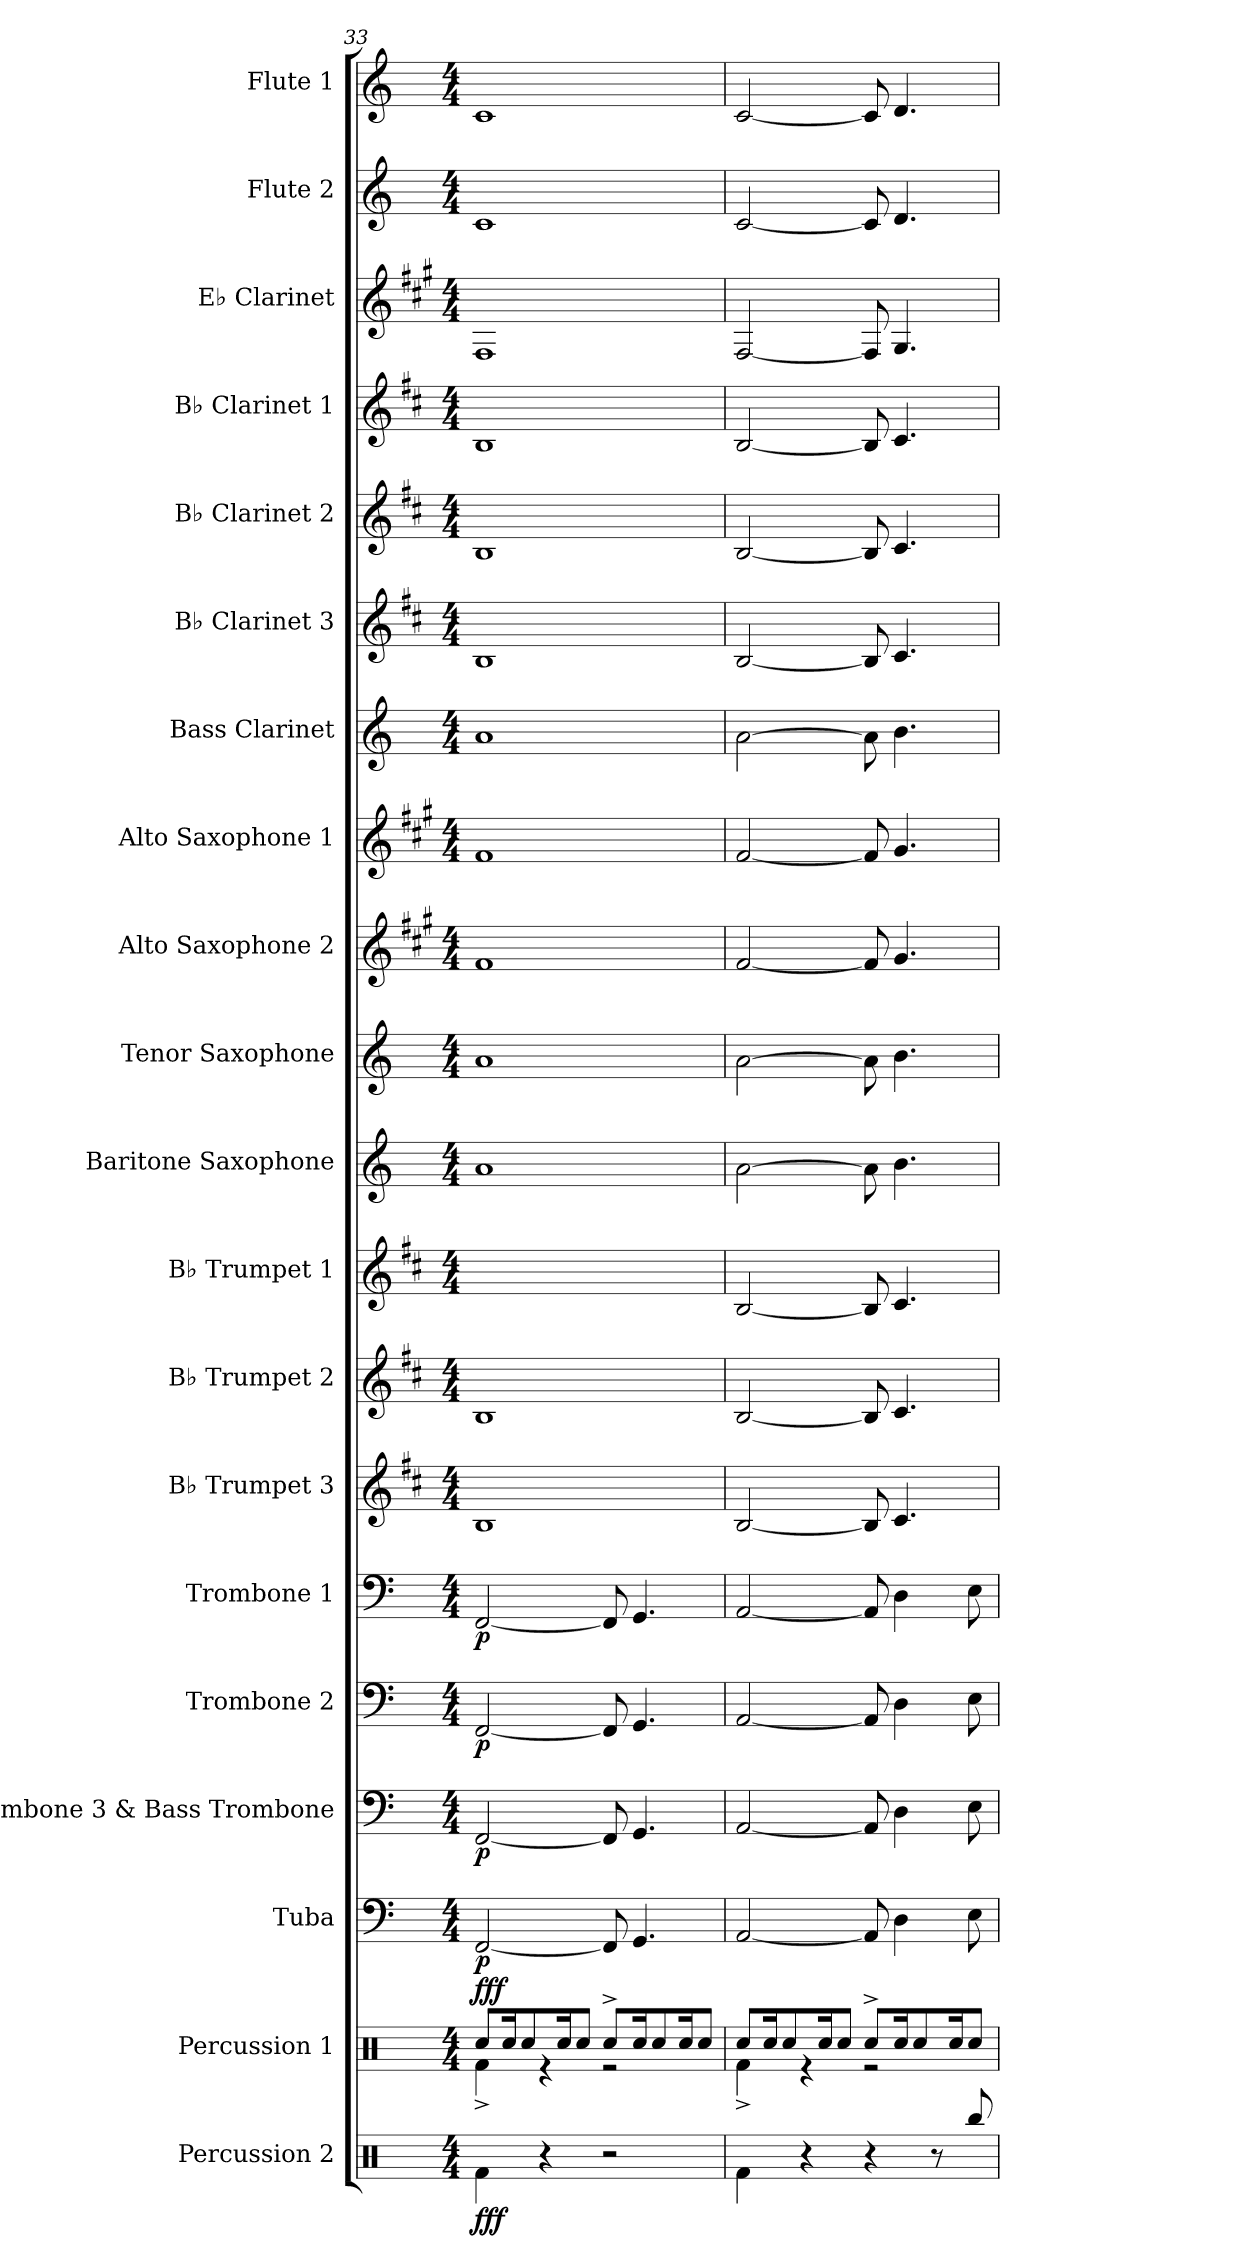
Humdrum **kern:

**kern	**dynam	**kern	**dynam	**kern	**dynam	**kern	**dynam	**kern	**dynam	**kern	**dynam	**kern	**kern	**kern	**kern	**kern	**kern	**kern	**kern	**kern	**kern	**kern	**kern	**kern	**kern
*part20	*part20	*part19	*part19	*part18	*part18	*part17	*part17	*part16	*part16	*part15	*part15	*part14	*part13	*part12	*part11	*part10	*part9	*part8	*part7	*part6	*part5	*part4	*part3	*part2	*part1
*staff20	*staff20	*staff19	*staff19	*staff18	*staff18	*staff17	*staff17	*staff16	*staff16	*staff15	*staff15	*staff14	*staff13	*staff12	*staff11	*staff10	*staff9	*staff8	*staff7	*staff6	*staff5	*staff4	*staff3	*staff2	*staff1
*I"Percussion 2	*	*I"Percussion 1	*	*I"Tuba	*	*I"Trombone 3 &amp; Bass Trombone	*	*I"Trombone 2	*	*I"Trombone 1	*	*I"B♭ Trumpet 3	*I"B♭ Trumpet 2	*I"B♭ Trumpet 1	*I"Baritone Saxophone	*I"Tenor Saxophone	*I"Alto Saxophone 2	*I"Alto Saxophone 1	*I"Bass Clarinet	*I"B♭ Clarinet 3	*I"B♭ Clarinet 2	*I"B♭ Clarinet 1	*I"E♭ Clarinet	*I"Flute 2	*I"Flute 1
*I'Perc. 2	*	*I'Perc. 1	*	*I'Tba.	*	*I'Tbn. 3 B. Tbn.	*	*I'Tbn. 2	*	*I'Tbn. 1	*	*I'B♭ Tpt. 3	*I'B♭ Tpt. 2	*I'B♭ Tpt. 1	*I'Bar. Sax.	*I'T. Sax.	*I'A. Sax. 2	*I'A. Sax. 1	*I'B. Cl.	*I'B♭ Cl. 3	*I'B♭ Cl. 2	*I'B♭ Cl. 1	*I'E♭ Cl.	*I'Fl. 2	*I'Fl. 1
*clefX	*	*clefX	*	*clefF4	*	*clefF4	*	*clefF4	*	*clefF4	*	*clefG2	*clefG2	*clefG2	*clefG2	*clefG2	*clefG2	*clefG2	*clefG2	*clefG2	*clefG2	*clefG2	*clefG2	*clefG2	*clefG2
*	*	*	*	*	*	*	*	*	*	*	*	*ITrd1c2	*ITrd1c2	*ITrd1c2	*ITrd12c21	*ITrd8c14	*ITrd5c9	*ITrd5c9	*ITrd8c14	*ITrd1c2	*ITrd1c2	*ITrd1c2	*ITrd-2c-3	*	*
*k[]	*	*k[]	*	*k[]	*	*k[]	*	*k[]	*	*k[]	*	*k[]	*k[]	*k[]	*k[]	*k[]	*k[]	*k[]	*k[]	*k[]	*k[]	*k[]	*k[]	*k[]	*k[]
*M4/4	*	*M4/4	*	*M4/4	*	*M4/4	*	*M4/4	*	*M4/4	*	*M4/4	*M4/4	*M4/4	*M4/4	*M4/4	*M4/4	*M4/4	*M4/4	*M4/4	*M4/4	*M4/4	*M4/4	*M4/4	*M4/4
=33	=33	=33	=33	=33	=33	=33	=33	=33	=33	=33	=33	=33	=33	=33	=33	=33	=33	=33	=33	=33	=33	=33	=33	=33	=33
*	*	*^	*	*	*	*	*	*	*	*	*	*	*	*	*	*	*	*	*	*	*	*	*	*	*
!	!LO:DY:b	!	!	!LO:DY:a	!	!LO:DY:b	!	!LO:DY:b	!	!LO:DY:b	!	!LO:DY:b	!	!	!	!	!	!	!	!	!	!	!	!	!	!
4Rf\	fff	8Rcc/L	4Rf^\	fff	[2FF/	p	[2FF/	p	[2FF/	p	[2FF/	p	1A	1A	1Ayy	1A	1A	1A	1A	1A	1A	1A	1A	1A	1c	1c
.	.	16Rcc/K	.	.	.	.	.	.	.	.	.	.	.	.	.	.	.	.	.	.	.	.	.	.	.	.
.	.	8Rcc/	.	.	.	.	.	.	.	.	.	.	.	.	.	.	.	.	.	.	.	.	.	.	.	.
4r	.	.	4r	.	.	.	.	.	.	.	.	.	.	.	.	.	.	.	.	.	.	.	.	.	.	.
.	.	16Rcc/K	.	.	.	.	.	.	.	.	.	.	.	.	.	.	.	.	.	.	.	.	.	.	.	.
.	.	8Rcc/J	.	.	.	.	.	.	.	.	.	.	.	.	.	.	.	.	.	.	.	.	.	.	.	.
2r	.	8Rcc^/L	2r	.	8FF/]	.	8FF/]	.	8FF/]	.	8FF/]	.	.	.	.	.	.	.	.	.	.	.	.	.	.	.
.	.	16Rcc/K	.	.	4.GG/	.	4.GG/	.	4.GG/	.	4.GG/	.	.	.	.	.	.	.	.	.	.	.	.	.	.	.
.	.	8Rcc/	.	.	.	.	.	.	.	.	.	.	.	.	.	.	.	.	.	.	.	.	.	.	.	.
.	.	16Rcc/K	.	.	.	.	.	.	.	.	.	.	.	.	.	.	.	.	.	.	.	.	.	.	.	.
.	.	8Rcc/J	.	.	.	.	.	.	.	.	.	.	.	.	.	.	.	.	.	.	.	.	.	.	.	.
=34	=34	=34	=34	=34	=34	=34	=34	=34	=34	=34	=34	=34	=34	=34	=34	=34	=34	=34	=34	=34	=34	=34	=34	=34	=34	=34
4Rf\	.	8Rcc/L	4Rf^\	.	[2AA/	.	[2AA/	.	[2AA/	.	[2AA/	.	[2A/	[2A/	[2A/	[2A\	[2A\	[2A/	[2A/	[2A\	[2A/	[2A/	[2A/	[2A/	[2c/	[2c/
.	.	16Rcc/K	.	.	.	.	.	.	.	.	.	.	.	.	.	.	.	.	.	.	.	.	.	.	.	.
.	.	8Rcc/	.	.	.	.	.	.	.	.	.	.	.	.	.	.	.	.	.	.	.	.	.	.	.	.
4r	.	.	4r	.	.	.	.	.	.	.	.	.	.	.	.	.	.	.	.	.	.	.	.	.	.	.
.	.	16Rcc/K	.	.	.	.	.	.	.	.	.	.	.	.	.	.	.	.	.	.	.	.	.	.	.	.
.	.	8Rcc/J	.	.	.	.	.	.	.	.	.	.	.	.	.	.	.	.	.	.	.	.	.	.	.	.
4r	.	8Rcc^/L	2r	.	8AA/]	.	8AA/]	.	8AA/]	.	8AA/]	.	8A/]	8A/]	8A/]	8A\]	8A\]	8A/]	8A/]	8A\]	8A/]	8A/]	8A/]	8A/]	8c/]	8c/]
.	.	16Rcc/K	.	.	4D\	.	4D\	.	4D\	.	4D\	.	4.B/	4.B/	4.B/	4.B\	4.B\	4.B/	4.B/	4.B\	4.B/	4.B/	4.B/	4.B/	4.d/	4.d/
.	.	8Rcc/	.	.	.	.	.	.	.	.	.	.	.	.	.	.	.	.	.	.	.	.	.	.	.	.
8r	.	.	.	.	.	.	.	.	.	.	.	.	.	.	.	.	.	.	.	.	.	.	.	.	.	.
.	.	16Rcc/K	.	.	.	.	.	.	.	.	.	.	.	.	.	.	.	.	.	.	.	.	.	.	.	.
8Rbb/	.	8Rcc/J	.	.	8E\	.	8E\	.	8E\	.	8E\	.	.	.	.	.	.	.	.	.	.	.	.	.	.	.
*	*	*v	*v	*	*	*	*	*	*	*	*	*	*	*	*	*	*	*	*	*	*	*	*	*	*	*
=	=	=	=	=	=	=	=	=	=	=	=	=	=	=	=	=	=	=	=	=	=	=	=	=	=
*-	*-	*-	*-	*-	*-	*-	*-	*-	*-	*-	*-	*-	*-	*-	*-	*-	*-	*-	*-	*-	*-	*-	*-	*-	*-
